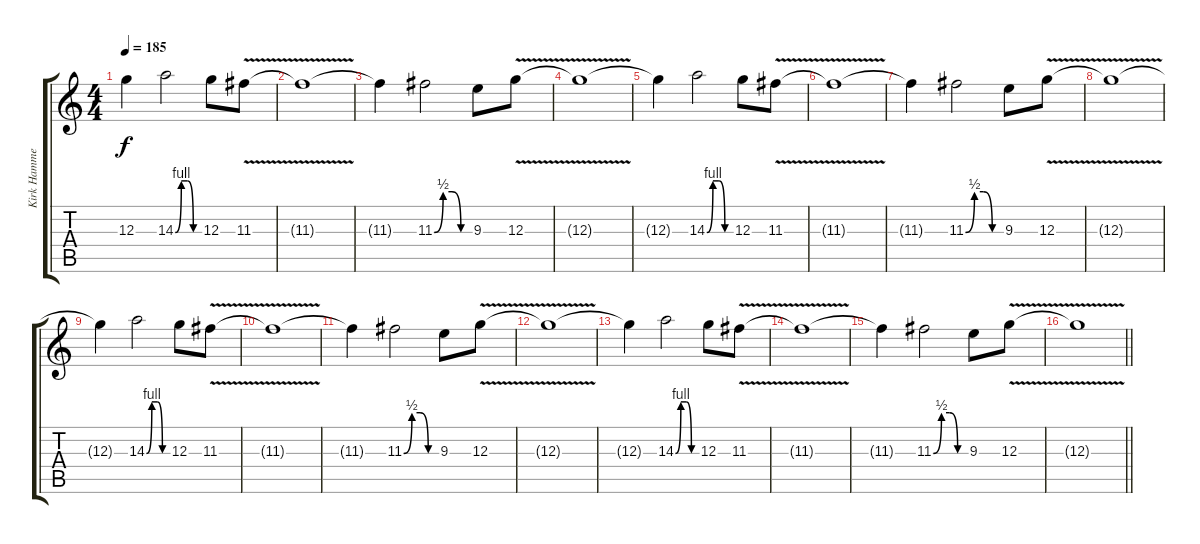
\track ("Kirk Hammett Secondary" "Kirk Hamme") {instrument distortionguitar}
\staff {score tabs}
\tuning (E4 B3 G3 D3 A2 E2) {hide}
\ts (4 4)
\tempo 185
\clef g2
\ks c
12.3{t}.4{dy f} 14.3{be (custom 0 0 15 4 30 4 45 0 60 0)}.2 12.3.8 11.3{v}.8 |
11.3{t}.1 |
11.3{t}.4 11.3{be (custom 0 0 15 2 30 2 45 0 60 0)}.2 9.3.8 12.3{v}.8 |
12.3{t}.1 |
12.3{t}.4 14.3{be (custom 0 0 15 4 30 4 45 0 60 0)}.2 12.3.8 11.3{v}.8 |
11.3{t}.1 |
11.3{t}.4 11.3{be (custom 0 0 15 2 30 2 45 0 60 0)}.2 9.3.8 12.3{v}.8 |
12.3{t}.1 |
12.3{t}.4 14.3{be (custom 0 0 15 4 30 4 45 0 60 0)}.2 12.3.8 11.3{v}.8 |
11.3{t}.1 |
11.3{t}.4 11.3{be (custom 0 0 15 2 30 2 45 0 60 0)}.2 9.3.8 12.3{v}.8 |
12.3{t}.1 |
12.3{t}.4 14.3{be (custom 0 0 15 4 30 4 45 0 60 0)}.2 12.3.8 11.3{v}.8 |
11.3{t}.1 |
11.3{t}.4 11.3{be (custom 0 0 15 2 30 2 45 0 60 0)}.2 9.3.8 12.3{v}.8 |
\barLineRight lightlight
12.3{t}.1
